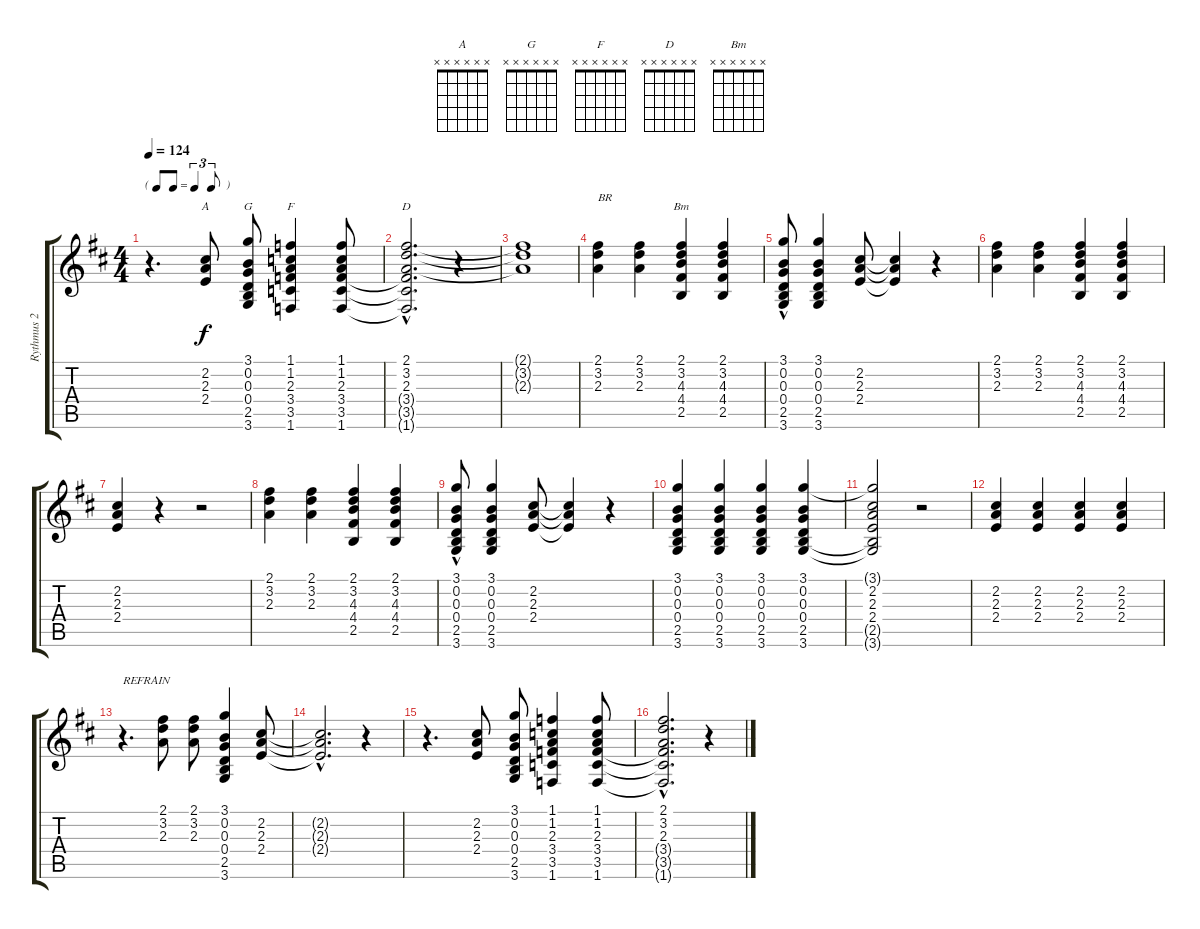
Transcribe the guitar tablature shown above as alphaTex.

\track ("Rythmus 2 Gitarre " "Rythmus 2 ") {instrument acousticguitarsteel}
\staff {score tabs}
\tuning (E4 B3 G3 D3 A2 E2) {hide}
\chord ("A" x x x x x x)
\chord ("G" x x x x x x)
\chord ("F" x x x x x x)
\chord ("D" x x x x x x)
\chord ("Bm" x x x x x x)
\ts (4 4)
\tf triplet8th
\tempo 124
\clef g2
\ks d
r.4{d dy f} (2.2 2.3 2.4).8{ch "A"} (3.1 0.2 0.3 0.4 2.5 3.6).8{ch "G"} (1.1 1.2 2.3 3.4 3.5 1.6).4{ch "F"} (1.1 1.2 2.3 3.4 3.5 1.6).8 |
(2.1{hac} 3.2{hac} 2.3{hac} 3.4{hac t} 3.5{hac t} 1.6{hac t}).2{d ch "D"} r.4 |
(2.1{t} 3.2{t} 2.3{t}).1 |
(2.1 3.2 2.3).4{txt "BR"} (2.1 3.2 2.3).4 (2.1 3.2 4.3 4.4 2.5).4{ch "Bm"} (2.1 3.2 4.3 4.4 2.5).4 |
(3.1 0.2 0.3 0.4 2.5 3.6{hac}).8 (3.1 0.2 0.3 0.4 2.5 3.6).4 (2.2 2.3 2.4).8 (2.2{t} 2.3{t} 2.4{t}).4 r.4 |
(2.1 3.2 2.3).4 (2.1 3.2 2.3).4 (2.1 3.2 4.3 4.4 2.5).4 (2.1 3.2 4.3 4.4 2.5).4 |
(2.2 2.3 2.4).4 r.4 r.2 |
(2.1 3.2 2.3).4 (2.1 3.2 2.3).4 (2.1 3.2 4.3 4.4 2.5).4 (2.1 3.2 4.3 4.4 2.5).4 |
(3.1 0.2 0.3 0.4 2.5 3.6{hac}).8 (3.1 0.2 0.3 0.4 2.5 3.6).4 (2.2 2.3 2.4).8 (2.2{t} 2.3{t} 2.4{t}).4 r.4 |
(3.1 0.2 0.3 0.4 2.5 3.6).4 (3.1 0.2 0.3 0.4 2.5 3.6).4 (3.1 0.2 0.3 0.4 2.5 3.6).4 (3.1 0.2 0.3 0.4 2.5 3.6).4 |
(3.1{t} 2.2 2.3 2.4 2.5{t} 3.6{t}).2 r.2 |
(2.2 2.3 2.4).4 (2.2 2.3 2.4).4 (2.2 2.3 2.4).4 (2.2 2.3 2.4).4 |
r.4{d txt "REFRAIN"} (2.1 3.2 2.3).8 (2.1 3.2 2.3).8 (3.1 0.2 0.3 0.4 2.5 3.6).4 (2.2 2.3 2.4).8 |
(2.2{hac t} 2.3{hac t} 2.4{hac t}).2{d} r.4 |
r.4{d} (2.2 2.3 2.4).8 (3.1 0.2 0.3 0.4 2.5 3.6).8 (1.1 1.2 2.3 3.4 3.5 1.6).4 (1.1 1.2 2.3 3.4 3.5 1.6).8 |
(2.1{hac} 3.2{hac} 2.3{hac} 3.4{hac t} 3.5{hac t} 1.6{hac t}).2{d} r.4
